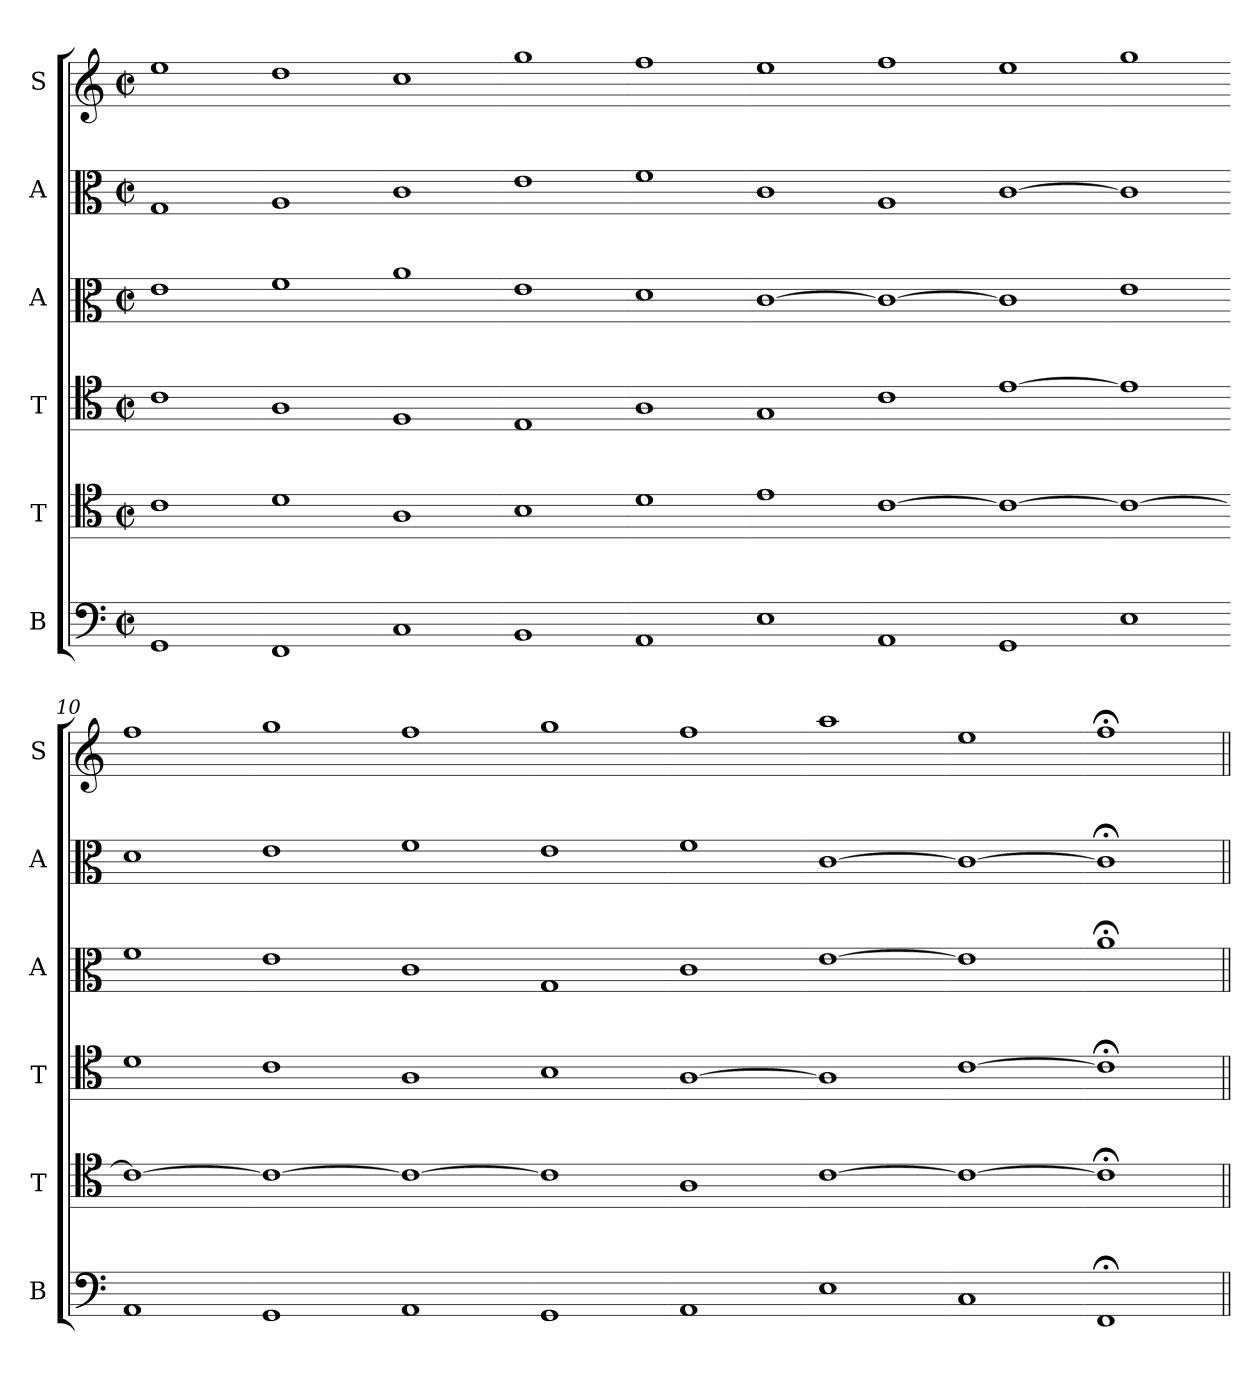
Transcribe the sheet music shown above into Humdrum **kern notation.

**kern	**kern	**kern	**kern	**kern	**kern
*part6	*part5	*part4	*part3	*part2	*part1
*staff6	*staff5	*staff4	*staff3	*staff2	*staff1
*I"B	*I"T	*I"T	*I"A	*I"A	*I"S
*I'B	*I'T	*I'T	*I'A	*I'A	*I'S
*clefF4	*clefC4	*clefC4	*clefC3	*clefC3	*clefG2
*k[]	*k[]	*k[]	*k[]	*k[]	*k[]
*M2/2	*M2/2	*M2/2	*M2/2	*M2/2	*M2/2
*met(c|)	*met(c|)	*met(c|)	*met(c|)	*met(c|)	*met(c|)
*MM208	*MM208	*MM208	*MM208	*MM208	*MM208
=1	=1	=1	=1	=1	=1
1GG	1c	1c	1e	1G	1ee
=2-	=2-	=2-	=2-	=2-	=2-
1FF	1d	1A	1f	1A	1dd
=3-	=3-	=3-	=3-	=3-	=3-
1C	1A	1F	1a	1c	1cc
=4-	=4-	=4-	=4-	=4-	=4-
1BB	1B	1E	1e	1e	1gg
=5-	=5-	=5-	=5-	=5-	=5-
1AA	1d	1A	1d	1f	1ff
=6-	=6-	=6-	=6-	=6-	=6-
1E	1e	1G	[1c	1c	1ee
=7-	=7-	=7-	=7-	=7-	=7-
1AA	[1c	1c	1c_	1A	1ff
=8-	=8-	=8-	=8-	=8-	=8-
1GG	1c_	[1e	1c]	[1c	1ee
=9-	=9-	=9-	=9-	=9-	=9-
1E	1c_	1e]	1e	1c]	1gg
=10-	=10-	=10-	=10-	=10-	=10-
1AA	1c_	1d	1f	1d	1ff
=11-	=11-	=11-	=11-	=11-	=11-
1GG	1c_	1c	1e	1e	1gg
=12-	=12-	=12-	=12-	=12-	=12-
1AA	1c_	1A	1c	1f	1ff
=13-	=13-	=13-	=13-	=13-	=13-
1GG	1c]	1B	1G	1e	1gg
=14-	=14-	=14-	=14-	=14-	=14-
1AA	1A	[1A	1c	1f	1ff
=15-	=15-	=15-	=15-	=15-	=15-
1E	[1c	1A]	[1e	[1c	1aa
=16-	=16-	=16-	=16-	=16-	=16-
1C	1c_	[1c	1e]	1c_	1ee
=17-	=17-	=17-	=17-	=17-	=17-
1FF;<	1c;<]	1c;<]	1a;<	1c;]	1ff;<
=||	=||	=||	=||	=||	=||
*-	*-	*-	*-	*-	*-
